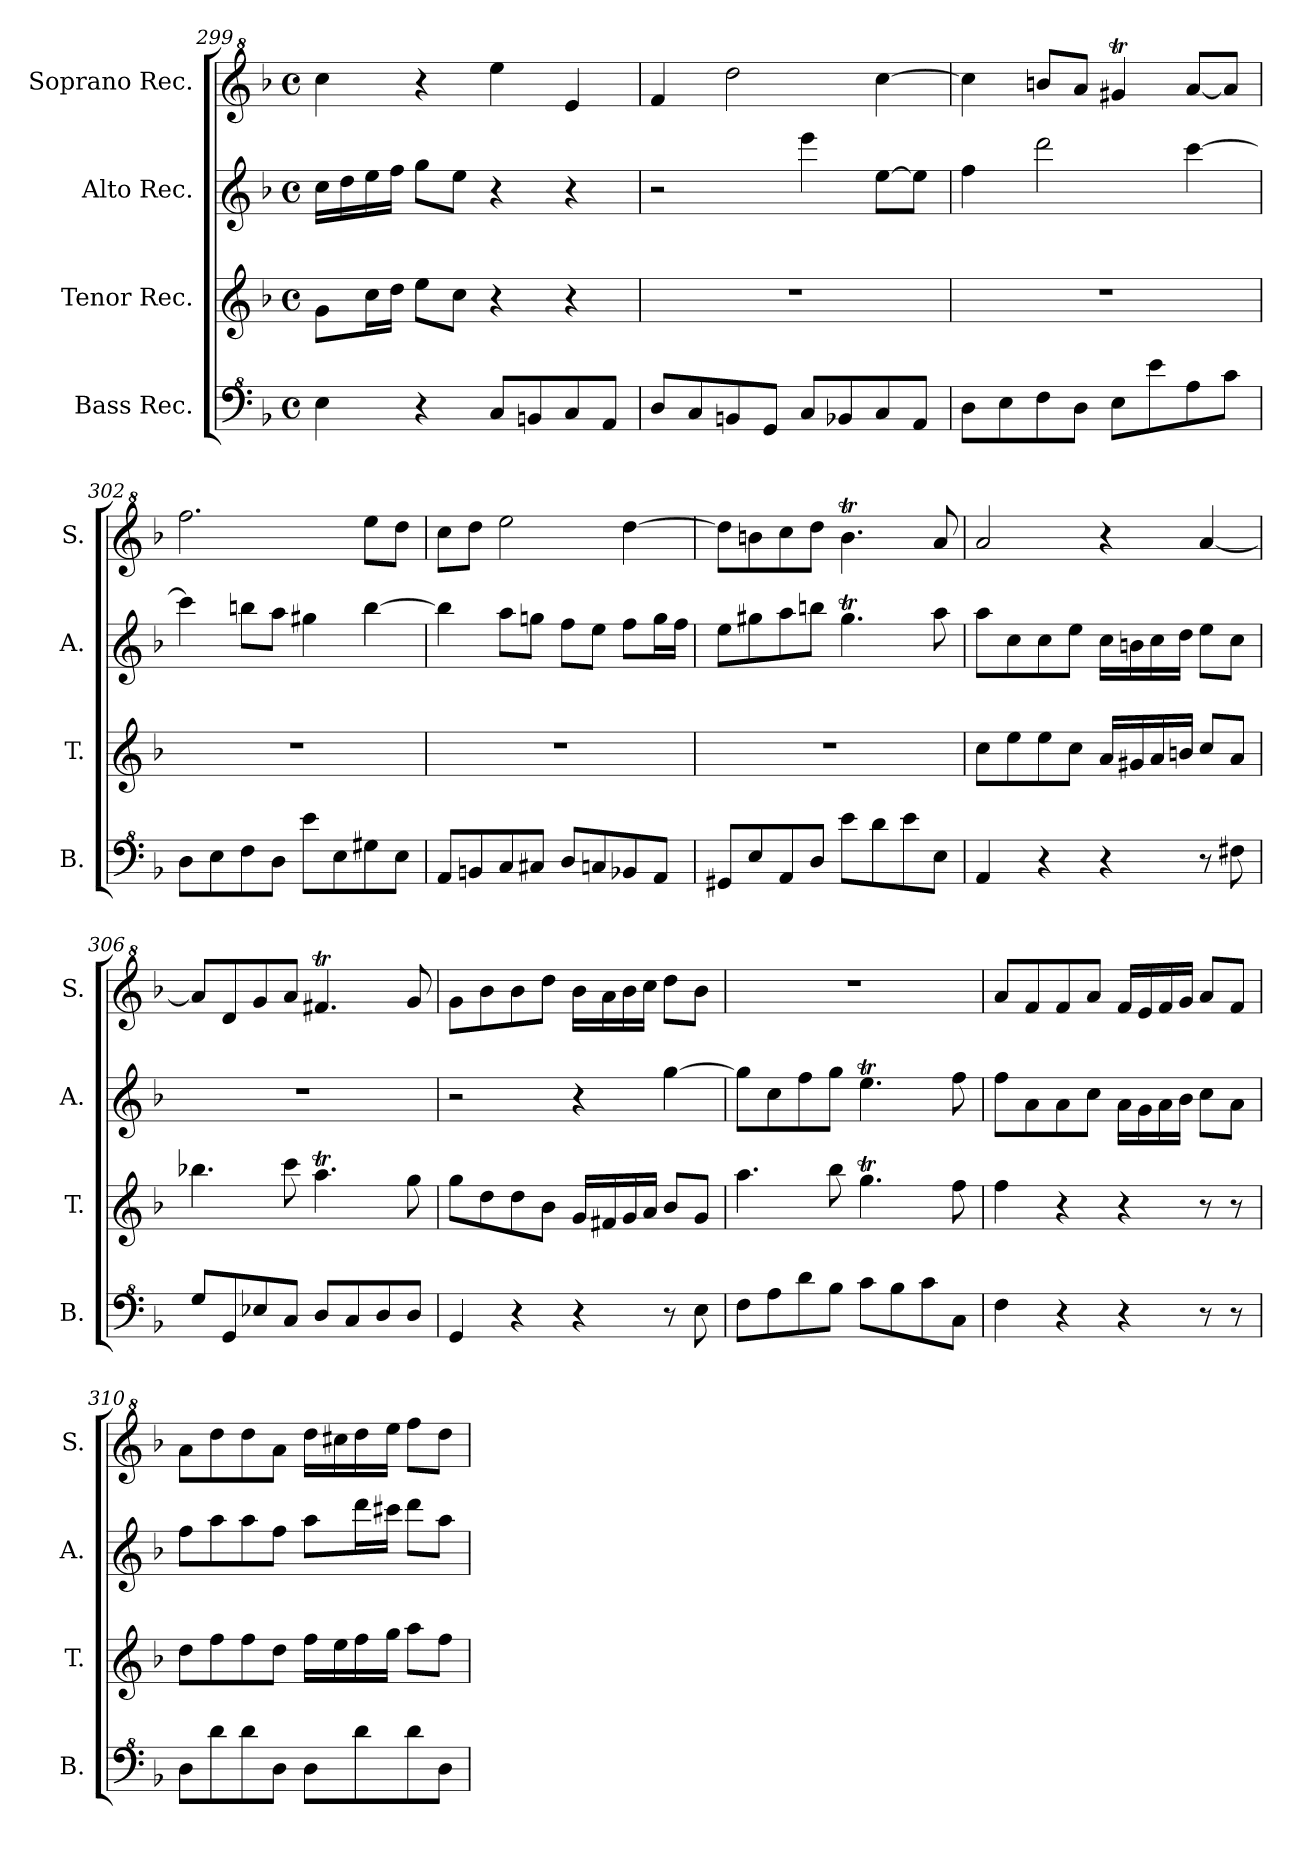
**kern	**kern	**kern	**kern
*part4	*part3	*part2	*part1
*staff4	*staff3	*staff2	*staff1
*I"Bass Rec.	*I"Tenor Rec.	*I"Alto Rec.	*I"Soprano Rec.
*I'B.	*I'T.	*I'A.	*I'S.
*clefF^4	*clefG2	*clefG2	*clefG^2
*k[b-]	*k[b-]	*k[b-]	*k[b-]
*M4/4	*M4/4	*M4/4	*M4/4
*met(c)	*met(c)	*met(c)	*met(c)
=299	=299	=299	=299
4e\	8g\L	16cc\LL	4ccc\
.	.	16dd\	.
.	16cc\L	16ee\	.
.	16dd\JJ	16ff\JJ	.
4r	8ee\L	8gg\L	4r
.	8cc\J	8ee\J	.
8c/L	4r	4r	4eee\
8Bn/	.	.	.
8c/	4r	4r	4ee/
8A/J	.	.	.
=300	=300	=300	=300
8d/L	1r	2r	4ff/
8c/	.	.	.
8Bn/	.	.	2ddd\
8G/J	.	.	.
8c/L	.	4eee\	.
8B-X/	.	.	.
8c/	.	[8ee\L	[4ccc\
8A/J	.	8ee\J]	.
=301	=301	=301	=301
8d\L	1r	4ff\	4ccc\]
8e\	.	.	.
8f\	.	2ddd\	8bbn/L
8d\J	.	.	8aa/J
8e\L	.	.	4gg#Xt/
8ee\	.	.	.
8a\	.	[4ccc\	[8aa/L
8cc\J	.	.	8aa/J]
!!LO:LB:g=z
=302	=302	=302	=302
8d\L	1r	4ccc\]	2.fff\
8e\	.	.	.
8f\	.	8bbn\L	.
8d\J	.	8aa\J	.
8ee\L	.	4gg#X\	.
8e\	.	.	.
8g#X\	.	[4bb\	8eee\L
8e\J	.	.	8ddd\J
=303	=303	=303	=303
8A/L	1r	4bb\]	8ccc\L
8Bn/	.	.	8ddd\J
8c/	.	8aa\L	2eee\
8c#X/J	.	8ggn\J	.
8d/L	.	8ff\L	.
8cn/	.	8ee\J	.
8B-X/	.	8ff\L	[4ddd\
8A/J	.	16gg\L	.
.	.	16ff\JJ	.
=304	=304	=304	=304
8G#X/L	1r	8ee\L	8ddd\L]
8e/	.	8gg#X\	8bbn\
8A/	.	8aa\	8ccc\
8d/J	.	8bbn\J	8ddd\J
8ee\L	.	4.gg#t\	4.bbt\
8dd\	.	.	.
8ee\	.	.	.
8e\J	.	8aa\	8aa/
=305	=305	=305	=305
4A/	8cc\L	8aa\L	2aa/
.	8ee\	8cc\	.
4r	8ee\	8cc\	.
.	8cc\J	8ee\J	.
4r	16a/LL	16cc\LL	4r
.	16g#X/	16bn\	.
.	16a/	16cc\	.
.	16bn/JJ	16dd\JJ	.
8r	8cc/L	8ee\L	[4aa/
8f#X\	8a/J	8cc\J	.
=306	=306	=306	=306
8g/L	4.bb-X\	1r	8aa/L]
8G/	.	.	8dd/
8e-X/	.	.	8gg/
8c/J	8ccc\	.	8aa/J
8d/L	4.aat\	.	4.ff#Xt/
8c/	.	.	.
8d/	.	.	.
8d/J	8gg\	.	8gg/
=307	=307	=307	=307
4G/	8gg\L	2r	8gg\L
.	8dd\	.	8bb-\
4r	8dd\	.	8bb-\
.	8b-\J	.	8ddd\J
4r	16g/LL	4r	16bb-\LL
.	16f#X/	.	16aa\
.	16g/	.	16bb-\
.	16a/JJ	.	16ccc\JJ
8r	8b-/L	[4gg\	8ddd\L
8e\	8g/J	.	8bb-\J
=308	=308	=308	=308
8f\L	4.aa\	8gg\L]	1r
8a\	.	8cc\	.
8dd\	.	8ff\	.
8b-\J	8bb-\	8gg\J	.
8cc\L	4.ggT\	4.eet\	.
8b-\	.	.	.
8cc\	.	.	.
8c\J	8ff\	8ff\	.
!!LO:PB:g=z
=309	=309	=309	=309
4f\	4ff\	8ff\L	8aa/L
.	.	8a\	8ff/
4r	4r	8a\	8ff/
.	.	8cc\J	8aa/J
4r	4r	16a\LL	16ff/LL
.	.	16g\	16ee/
.	.	16a\	16ff/
.	.	16b-\JJ	16gg/JJ
8r	8r	8cc\L	8aa/L
8r	8r	8a\J	8ff/J
=310	=310	=310	=310
8d\L	8dd\L	8ff\L	8aa\L
8dd\	8ff\	8aa\	8ddd\
8dd\	8ff\	8aa\	8ddd\
8d\J	8dd\J	8ff\J	8aa\J
8d\L	16ff\LL	8aa\L	16ddd\LL
.	16ee\	.	16ccc#X\
8dd\	16ff\	16ddd\L	16ddd\
.	16gg\JJ	16ccc#X\JJ	16eee\JJ
8dd\	8aa\L	8ddd\L	8fff\L
8d\J	8ff\J	8aa\J	8ddd\J
=	=	=	=
*-	*-	*-	*-
